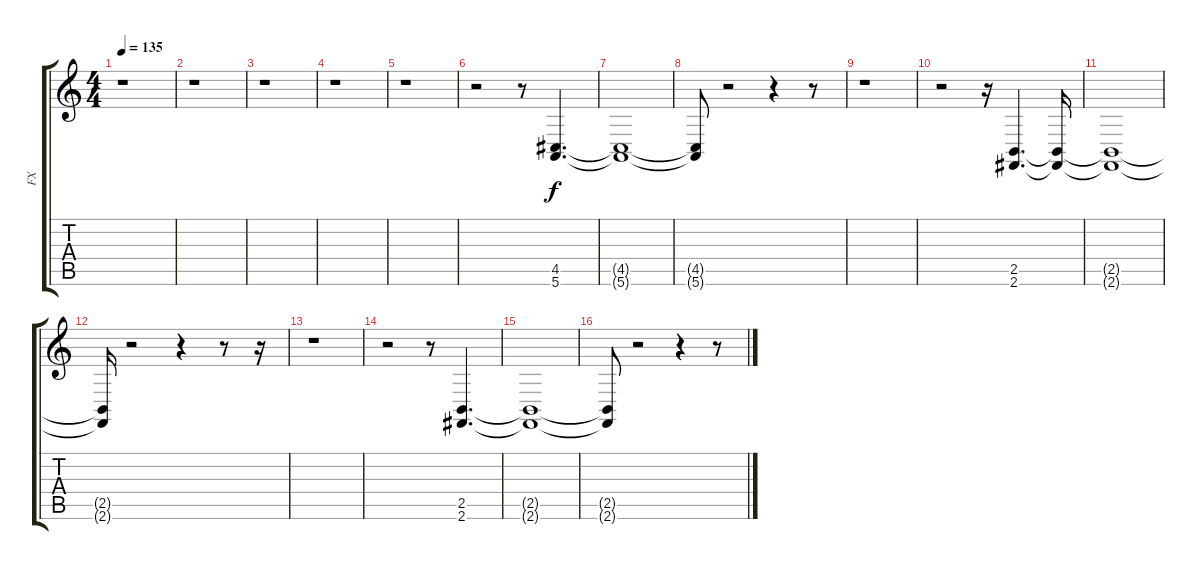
\track ("FX" "FX") {instrument gunshot}
\staff {score tabs}
\tuning (E4 B3 G3 D3 A2 E2) {hide}
\ts (4 4)
\tempo 135
\clef g2
\ks c
r.1{dy f} |
r.1 |
r.1 |
r.1 |
r.1 |
r.2 r.8 (4.5 5.6).4{d} |
(4.5{t} 5.6{t}).1 |
(4.5{t} 5.6{t}).8 r.2 r.4 r.8 |
r.1 |
r.2 r.16 (2.5 2.6).4{d} (2.5{t} 2.6{t}).16 |
(2.5{t} 2.6{t}).1 |
(2.5{t} 2.6{t}).16 r.2 r.4 r.8 r.16 |
r.1 |
r.2 r.8 (2.5 2.6).4{d} |
(2.5{t} 2.6{t}).1 |
(2.5{t} 2.6{t}).8 r.2 r.4 r.8
